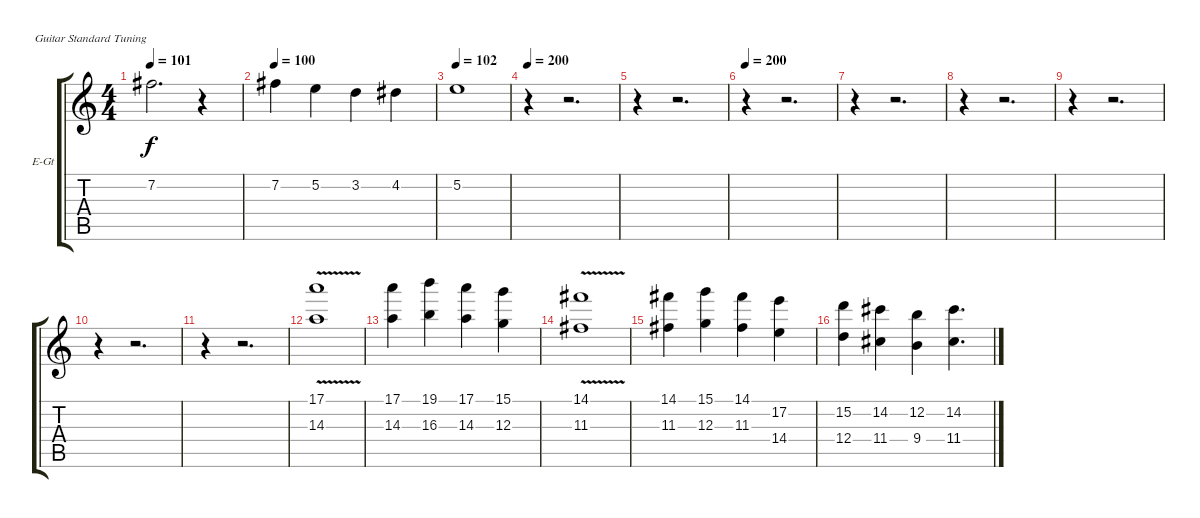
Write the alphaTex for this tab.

\bracketExtendMode groupsimilarinstruments
\firstSystemTrackNameOrientation horizontal
\otherSystemsTrackNameOrientation horizontal
\track ("Second Guitar" "E-Gt") {instrument overdrivenguitar}
\staff {score tabs}
\tuning (E4 B3 G3 D3 A2 E2)
\ts (4 4)
\tempo 101
\clef g2
\ks c
7.2.2{d dy f} r.4 |
\tempo 100
7.2.4 5.2.4 3.2.4 4.2.4 |
\tempo 102
5.2.1 |
\tempo 200
r.4 r.2{d} |
r.4 r.2{d} |
\tempo 200
r.4 r.2{d} |
r.4 r.2{d} |
r.4 r.2{d} |
r.4 r.2{d} |
r.4 r.2{d} |
r.4 r.2{d} |
(17.1{v} 14.3).1 |
(17.1 14.3).4 (19.1 16.3).4 (17.1 14.3).4 (15.1 12.3).4 |
(14.1{v} 11.3).1 |
(14.1 11.3).4 (15.1 12.3).4 (14.1 11.3).4 (17.2 14.4).4 |
(15.2 12.4).4 (14.2 11.4).4 (12.2 9.4).4 (14.2 11.4).4{d}
